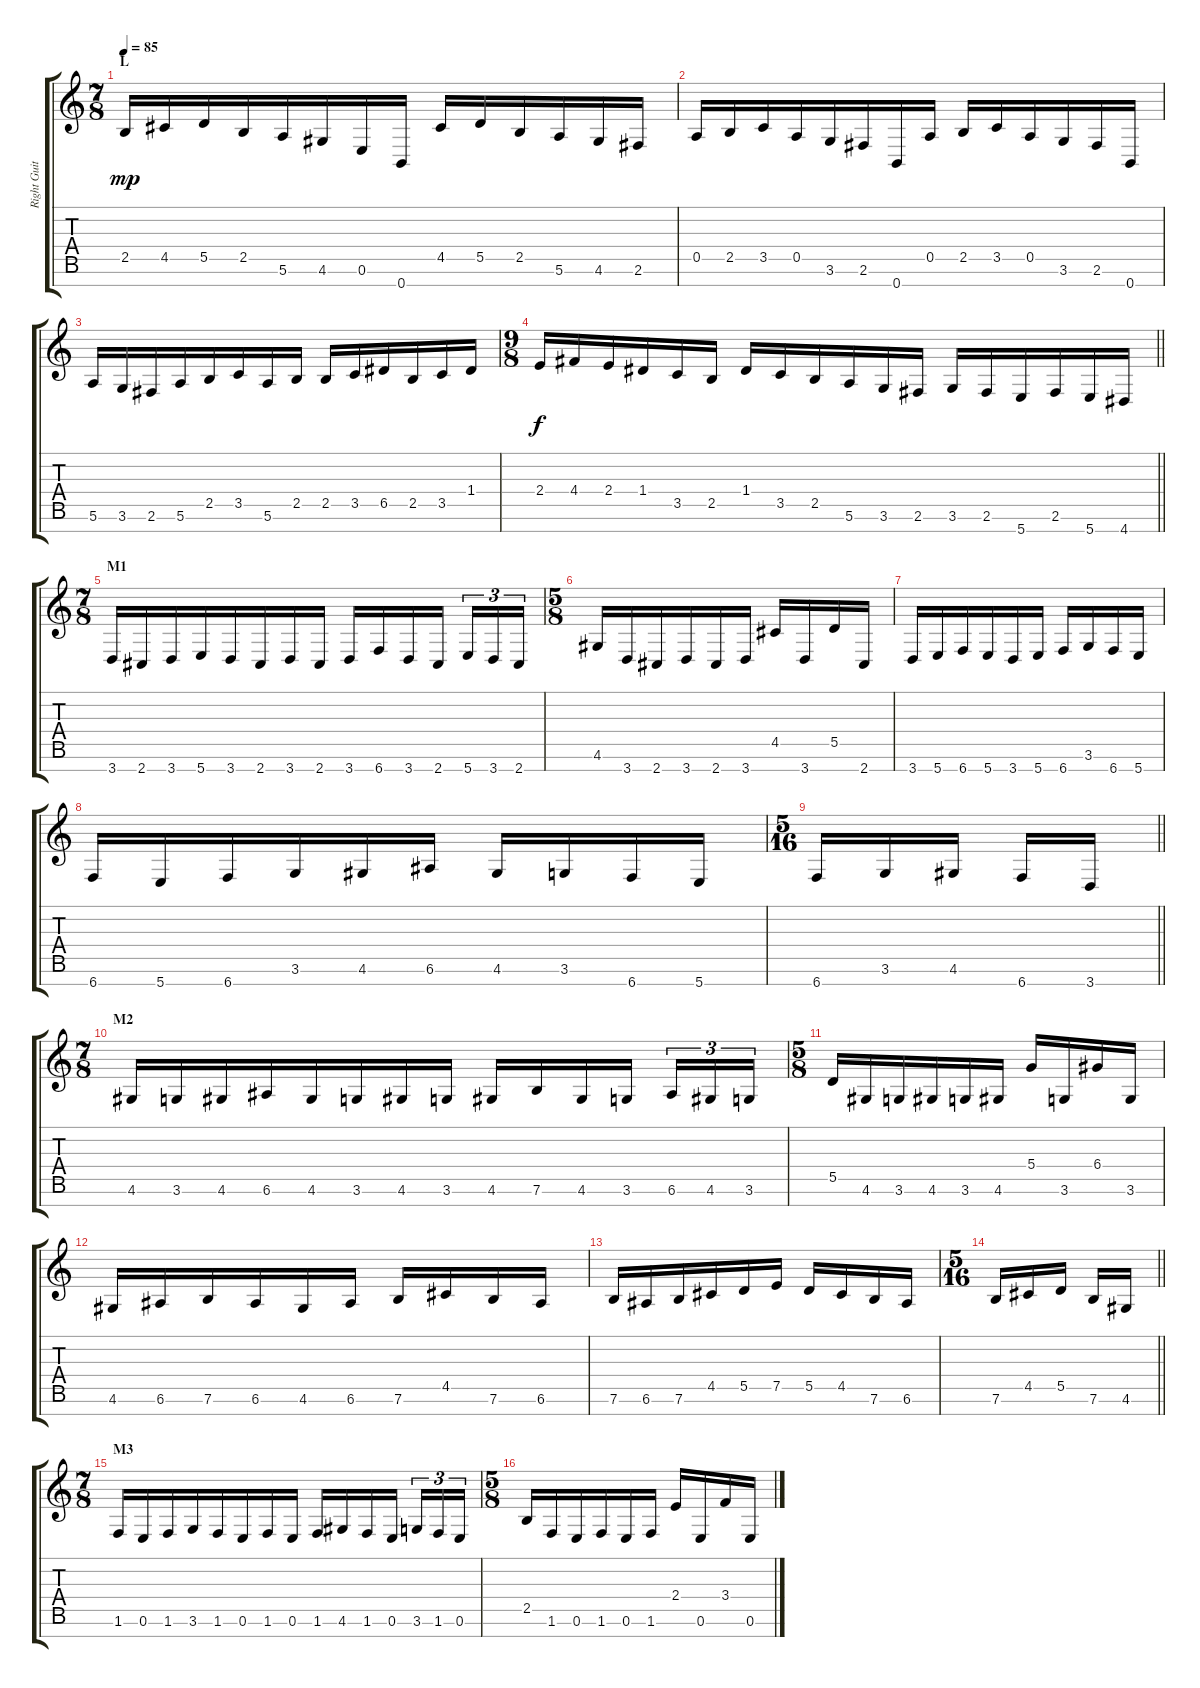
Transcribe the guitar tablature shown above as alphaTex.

\track ("Right Guitar" "Right Guit") {instrument overdrivenguitar}
\staff {score tabs}
\tuning (E4 B3 G3 D3 A2 E2 B1) {hide}
\ts (7 8)
\section ("" "L")
\tempo 85
\clef g2
\ks c
2.5.16{dy mp} 4.5.16 5.5.16 2.5.16 5.6.16 4.6.16 0.6.16 0.7.16 4.5.16 5.5.16 2.5.16 5.6.16 4.6.16 2.6.16 |
0.5.16 2.5.16 3.5.16 0.5.16 3.6.16 2.6.16 0.7.16 0.5.16 2.5.16 3.5.16 0.5.16 3.6.16 2.6.16 0.7.16 |
5.6.16 3.6.16 2.6.16 5.6.16 2.5.16 3.5.16 5.6.16 2.5.16 2.5.16 3.5.16 6.5.16 2.5.16 3.5.16 1.4.16 |
\ts (9 8)
\barLineRight lightlight
2.4.16{dy f} 4.4.16 2.4.16 1.4.16 3.5.16 2.5.16 1.4.16 3.5.16 2.5.16 5.6.16 3.6.16 2.6.16 3.6.16 2.6.16 5.7.16 2.6.16 5.7.16 4.7.16 |
\ts (7 8)
\section ("" "M1")
3.7.16 2.7.16 3.7.16 5.7.16 3.7.16 2.7.16 3.7.16 2.7.16 3.7.16 6.7.16 3.7.16 2.7.16 5.7.16{tu (3 2)} 3.7.16{tu (3 2)} 2.7.16{tu (3 2)} |
\ts (5 8)
4.6.16 3.7.16 2.7.16 3.7.16 2.7.16 3.7.16 4.5.16 3.7.16 5.5.16 2.7.16 |
3.7.16 5.7.16 6.7.16 5.7.16 3.7.16 5.7.16 6.7.16 3.6.16 6.7.16 5.7.16 |
6.7.16 5.7.16 6.7.16 3.6.16 4.6.16 6.6.16 4.6.16 3.6.16 6.7.16 5.7.16 |
\ts (5 16)
\barLineRight lightlight
6.7.16 3.6.16 4.6.16 6.7.16 3.7.16 |
\ts (7 8)
\section ("" "M2")
4.6.16 3.6.16 4.6.16 6.6.16 4.6.16 3.6.16 4.6.16 3.6.16 4.6.16 7.6.16 4.6.16 3.6.16 6.6.16{tu (3 2)} 4.6.16{tu (3 2)} 3.6.16{tu (3 2)} |
\ts (5 8)
5.5.16 4.6.16 3.6.16 4.6.16 3.6.16 4.6.16 5.4.16 3.6.16 6.4.16 3.6.16 |
4.6.16 6.6.16 7.6.16 6.6.16 4.6.16 6.6.16 7.6.16 4.5.16 7.6.16 6.6.16 |
7.6.16 6.6.16 7.6.16 4.5.16 5.5.16 7.5.16 5.5.16 4.5.16 7.6.16 6.6.16 |
\ts (5 16)
\barLineRight lightlight
7.6.16 4.5.16 5.5.16 7.6.16 4.6.16 |
\ts (7 8)
\section ("" "M3")
1.6.16 0.6.16 1.6.16 3.6.16 1.6.16 0.6.16 1.6.16 0.6.16 1.6.16 4.6.16 1.6.16 0.6.16 3.6.16{tu (3 2)} 1.6.16{tu (3 2)} 0.6.16{tu (3 2)} |
\ts (5 8)
2.5.16 1.6.16 0.6.16 1.6.16 0.6.16 1.6.16 2.4.16 0.6.16 3.4.16 0.6.16
